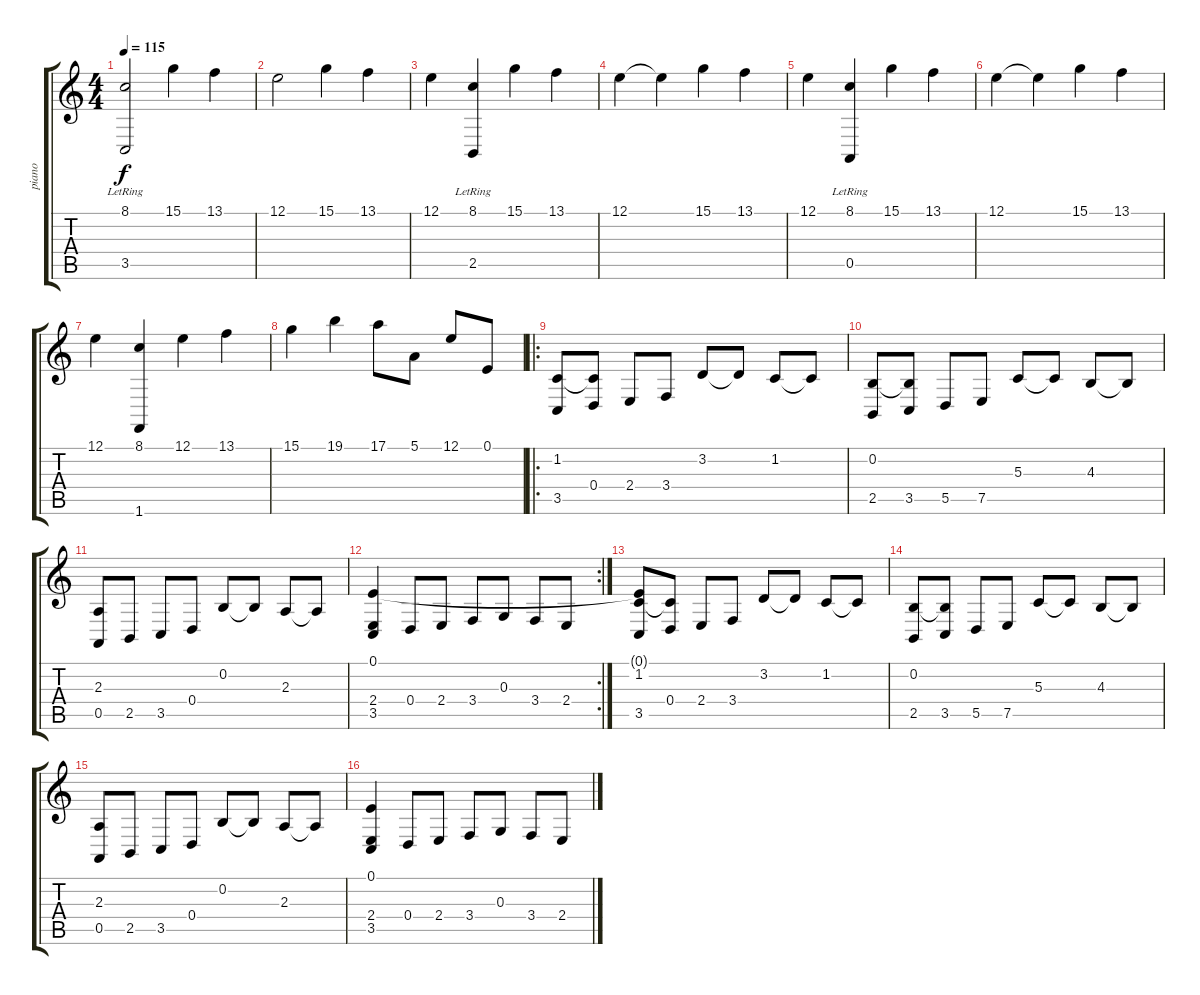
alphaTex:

\track ("piano" "piano") {instrument brightacousticpiano}
\staff {score tabs}
\tuning (E4 B3 G3 D3 A2 E2) {hide}
\ts (4 4)
\tempo 115
\clef g2
\ks c
(8.1 3.5{lr}).2{dy f} 15.1.4 13.1.4 |
12.1.2 15.1.4 13.1.4 |
12.1.4 (8.1 2.5{lr}).4 15.1.4 13.1.4 |
12.1.4 12.1{t}.4 15.1.4 13.1.4 |
12.1.4 (8.1 0.5{lr}).4 15.1.4 13.1.4 |
12.1.4 12.1{t}.4 15.1.4 13.1.4 |
12.1.4 (8.1 1.6).4 12.1.4 13.1.4 |
15.1.4 19.1.4 17.1.8 5.1.8 12.1.8 0.1.8 |
\ro
(1.2 3.5).8 (1.2{t} 0.4).8 2.4.8 3.4.8 3.2.8 3.2{t}.8 1.2.8 1.2{t}.8 |
(0.2 2.5).8 (0.2{t} 3.5).8 5.5.8 7.5.8 5.3.8 5.3{t}.8 4.3.8 4.3{t}.8 |
(2.3 0.5).8 2.5.8 3.5.8 0.4.8 0.2.8 0.2{t}.8 2.3.8 2.3{t}.8 |
\rc 2
(0.1 2.4 3.5).4 0.4.8 2.4.8 3.4.8 0.3.8 3.4.8 2.4.8 |
(0.1{t} 1.2 3.5).8 (1.2{t} 0.4).8 2.4.8 3.4.8 3.2.8 3.2{t}.8 1.2.8 1.2{t}.8 |
(0.2 2.5).8 (0.2{t} 3.5).8 5.5.8 7.5.8 5.3.8 5.3{t}.8 4.3.8 4.3{t}.8 |
(2.3 0.5).8 2.5.8 3.5.8 0.4.8 0.2.8 0.2{t}.8 2.3.8 2.3{t}.8 |
(0.1 2.4 3.5).4 0.4.8 2.4.8 3.4.8 0.3.8 3.4.8 2.4.8
